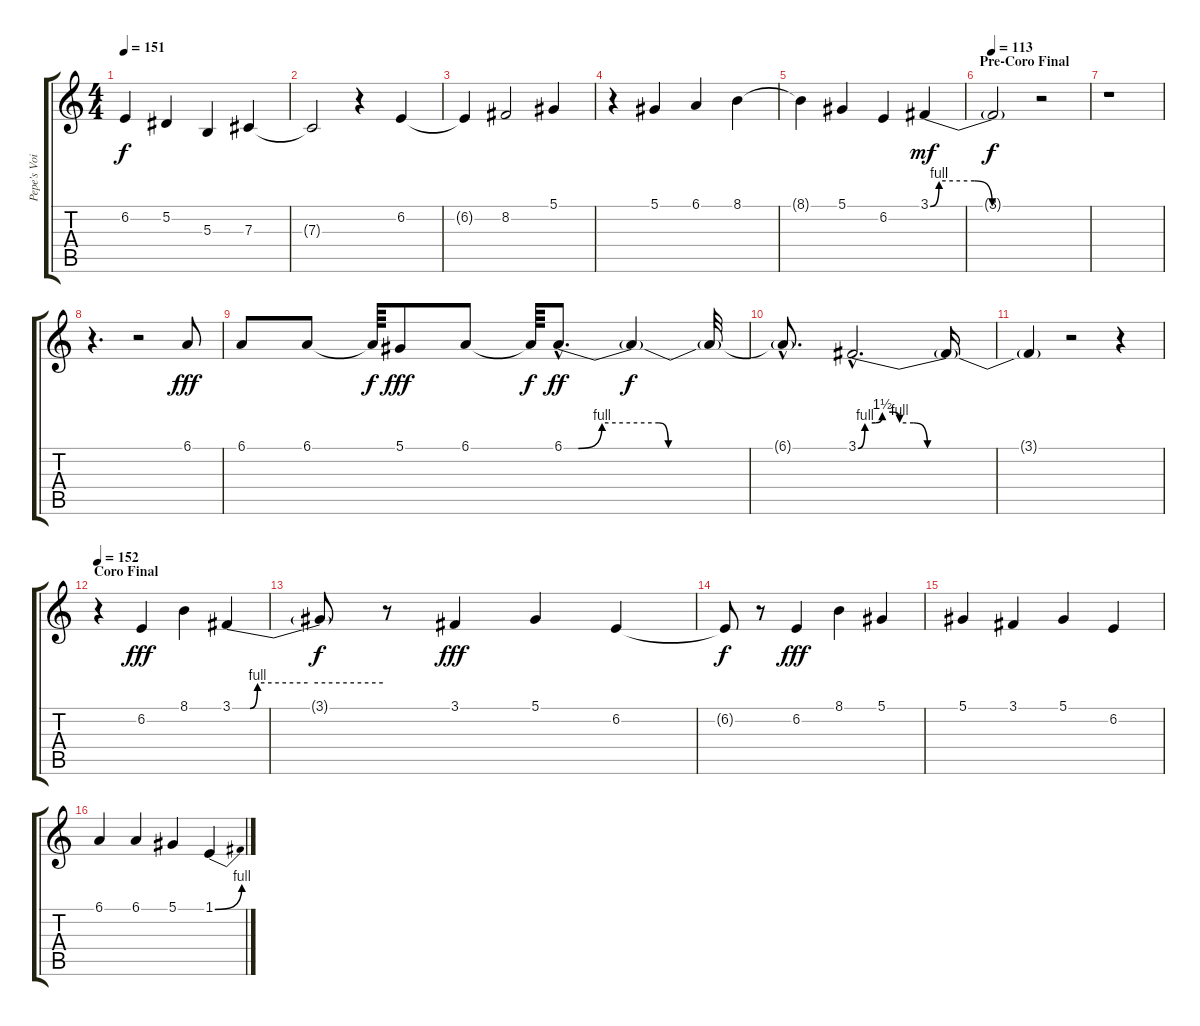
\track ("Pepe's Voice" "Pepe's Voi") {instrument bassoon}
\staff {score tabs}
\tuning (Eb4 Bb3 Gb3 Db3 Ab2 Eb2) {hide}
\ts (4 4)
\tempo 151
\clef g2
\ks c
6.2{t}.4{dy f} 5.2.4 5.3.4 7.3.4 |
7.3{t}.2 r.4 6.2.4 |
6.2{t}.4 8.2.2 5.1.4 |
r.4 5.1.4 6.1.4 8.1.4 |
8.1{t}.4 5.1.4 6.2.4 3.1{be (custom 0 0 5 4 25 4 35 0 45 0 60 0)}.4{dy mf} |
\section ("" "Pre-Coro Final")
\tempo 113
3.1{t}.2{dy f} r.2 |
r.1 |
r.4{d volume 14} r.2 6.1.8{dy fff} |
6.1.8 6.1.8 6.1{t}.64{dy f} 5.1.8{dy fff} 6.1.8 6.1{t}.64{dy f} 6.1{be (custom 0 0 3 0 8 4 20 4 22 0 60 0) hac}.8{d dy ff} 6.1{t}.4{dy f} 6.1{t}.32 |
6.1{hac t}.8{d} 3.1{be (custom 0 0 2 4 5 4 7 6 10 6 12 4 16 4 20 0 60 0) hac}.2{d} 3.1{t}.16 |
3.1{t}.4 r.2 r.4 |
\section ("" "Coro Final")
\tempo 152
r.4 6.2.4{dy fff} 8.1.4 3.1{be (custom 0 0 7 0 10 4 30 4 60 4)}.4 |
3.1{t}.8{dy f} r.8 3.1.4{dy fff} 5.1.4 6.2.4 |
6.2{t}.8{dy f} r.8 6.2.4{dy fff} 8.1.4 5.1.4 |
5.1.4 3.1.4 5.1.4 6.2.4 |
6.1.4 6.1.4 5.1.4 1.1{be (bend 0 0 60 4)}.4
